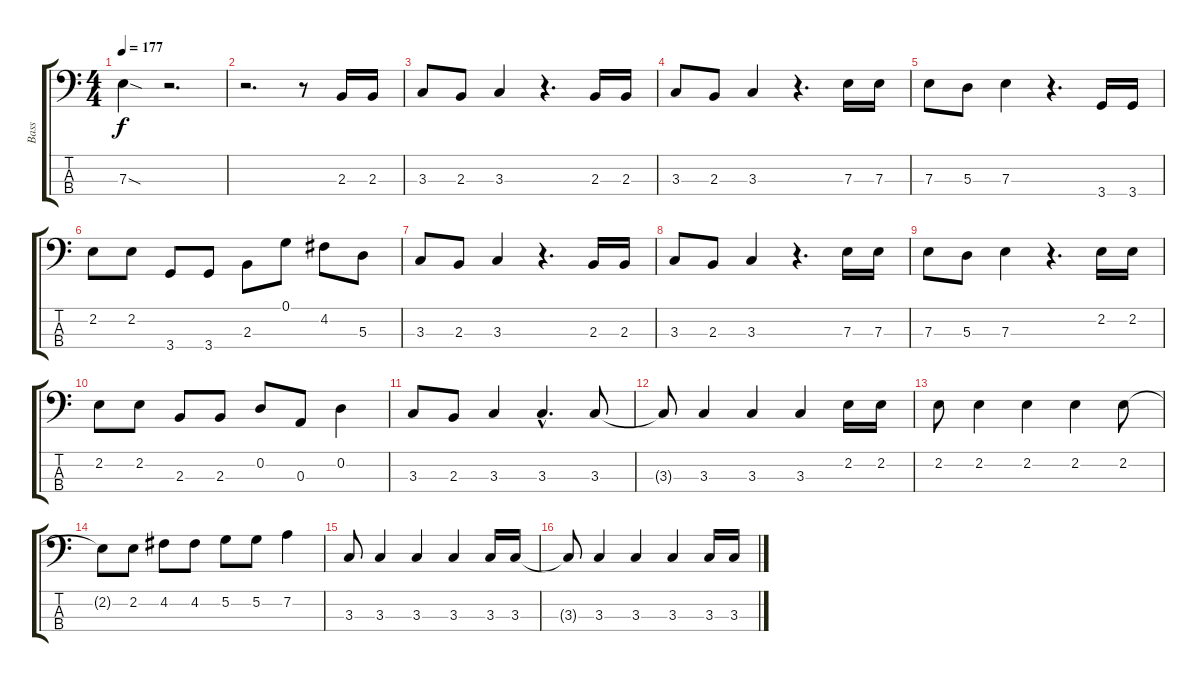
\track ("Bass" "Bass") {instrument electricbassfinger}
\staff {score tabs}
\tuning (G2 D2 A1 E1) {hide}
\ts (4 4)
\tempo 177
\clef f4
\ks c
7.3{sod}.4{dy f} r.2{d} |
r.2{d} r.8 2.3.16 2.3.16 |
3.3.8 2.3.8 3.3.4 r.4{d} 2.3.16 2.3.16 |
3.3.8 2.3.8 3.3.4 r.4{d} 7.3.16 7.3.16 |
7.3.8 5.3.8 7.3.4 r.4{d} 3.4.16 3.4.16 |
2.2.8 2.2.8 3.4.8 3.4.8 2.3.8 0.1.8 4.2.8 5.3.8 |
3.3.8 2.3.8 3.3.4 r.4{d} 2.3.16 2.3.16 |
3.3.8 2.3.8 3.3.4 r.4{d} 7.3.16 7.3.16 |
7.3.8 5.3.8 7.3.4 r.4{d} 2.2.16 2.2.16 |
2.2.8 2.2.8 2.3.8 2.3.8 0.2.8 0.3.8 0.2.4 |
3.3.8 2.3.8 3.3.4 3.3{hac}.4{d} 3.3.8 |
3.3{t}.8 3.3.4 3.3.4 3.3.4 2.2.16 2.2.16 |
2.2.8 2.2.4 2.2.4 2.2.4 2.2.8 |
2.2{t}.8 2.2.8 4.2.8 4.2.8 5.2.8 5.2.8 7.2.4 |
3.3.8 3.3.4 3.3.4 3.3.4 3.3.16 3.3.16 |
3.3{t}.8 3.3.4 3.3.4 3.3.4 3.3.16 3.3.16
